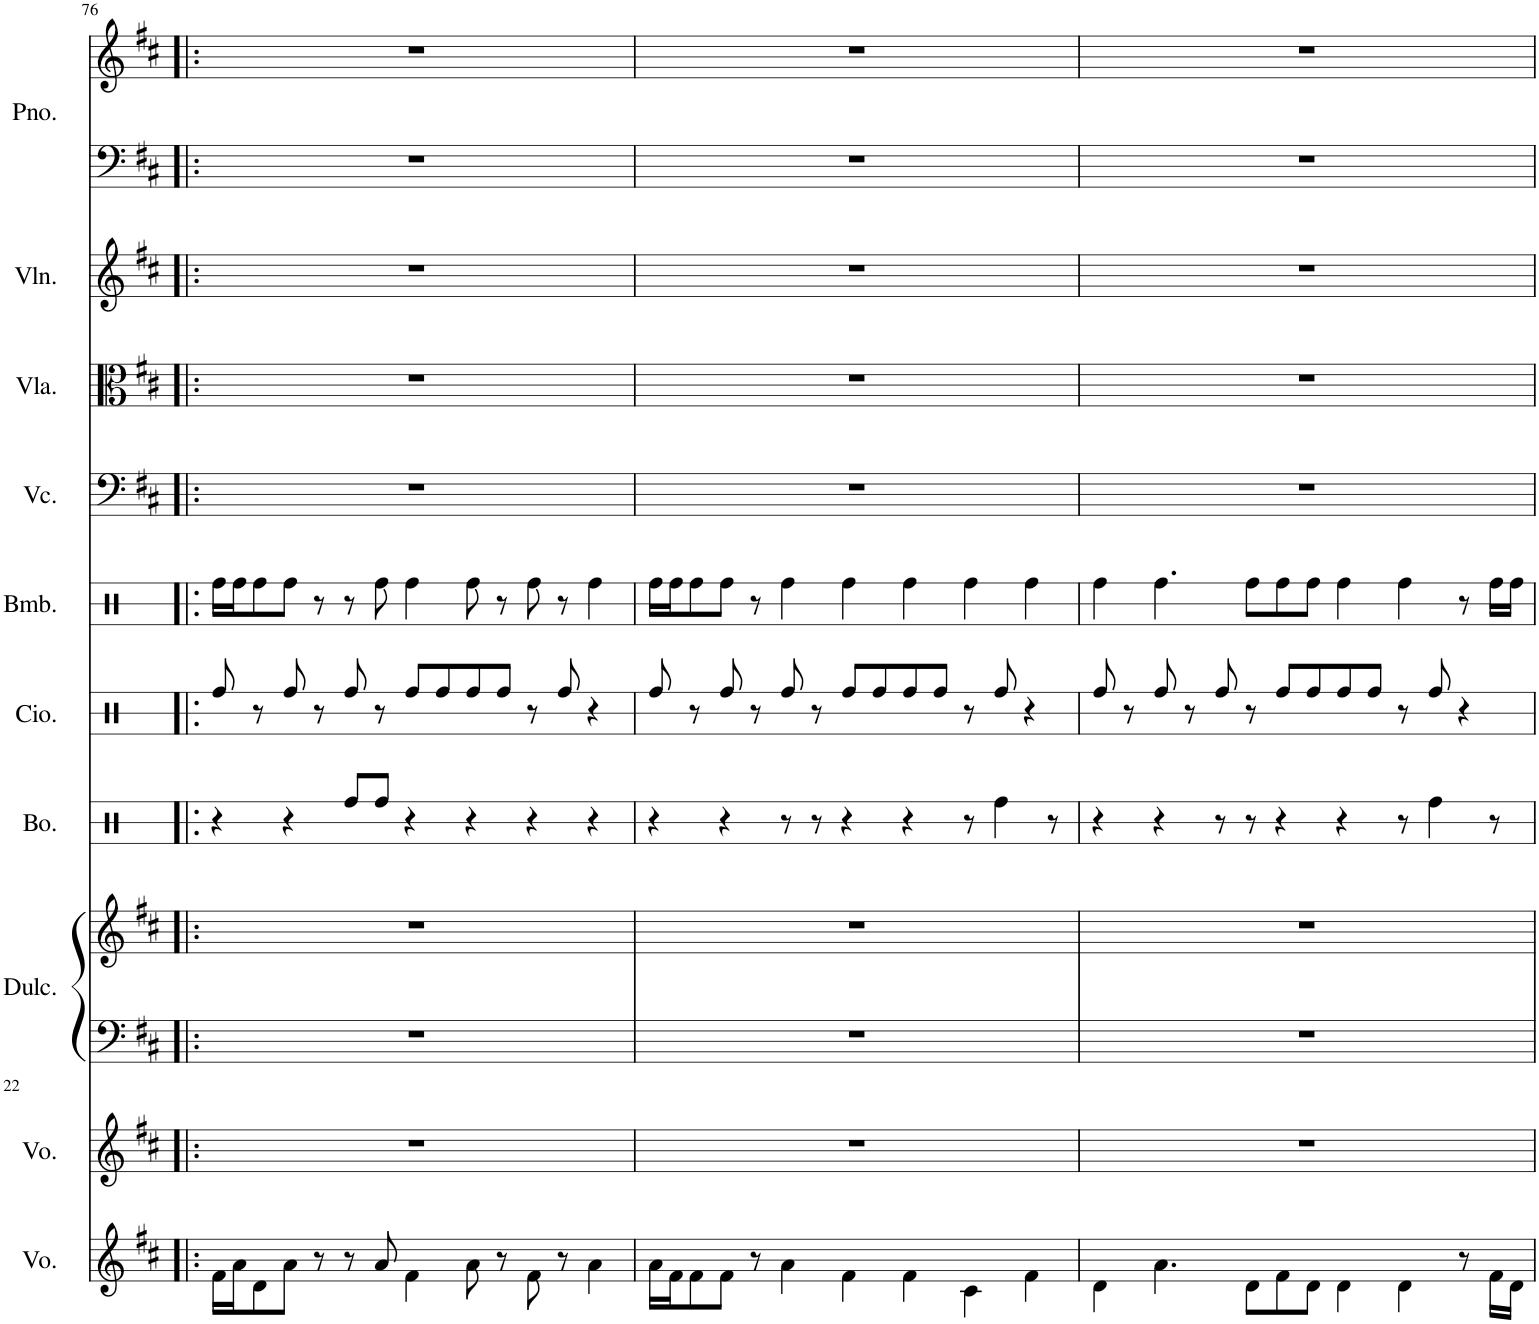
**kern	**kern	**kern	**kern	**kern	**kern	**kern	**kern	**kern	**kern	**kern	**kern
*part10	*part9	*part8	*part8	*part7	*part6	*part5	*part4	*part3	*part2	*part1	*part1
*staff12	*staff11	*staff10	*staff9	*staff8	*staff7	*staff6	*staff5	*staff4	*staff3	*staff2	*staff1
*I"Voz	*I"Voz	*I"Dulcémele	*	*I"Bongos	*I"Congas	*I"Bombo	*I"Violonchelo	*I"Viola	*I"Violín	*I"Piano	*
*I'Vo.	*I'Vo.	*I'Dulc.	*	*I'Bo.	*	*I'Bmb.	*I'Vc.	*I'Vla.	*I'Vln.	*I'Pno.	*
!!LO:PB:g=z
*clefG2	*clefG2	*clefF4	*clefG2	*clefX	*clefX	*clefX	*clefF4	*clefC3	*clefG2	*clefF4	*clefG2
*k[f#c#]	*k[f#c#]	*k[f#c#]	*k[f#c#]	*k[]	*k[]	*k[]	*k[f#c#]	*k[f#c#]	*k[f#c#]	*k[f#c#]	*k[f#c#]
*M7/4	*M7/4	*M7/4	*M7/4	*M7/4	*M7/4	*M7/4	*M7/4	*M7/4	*M7/4	*M7/4	*M7/4
=76!|:	=76!|:	=76!|:	=76!|:	=76!|:	=76!|:	=76!|:	=76!|:	=76!|:	=76!|:	=76!|:	=76!|:
16f#\LL	1..r	1..r	1..r	4r	8Rdd/	16Rdd\LL	1..r	1..r	1..r	1..r	1..r
16a\J	.	.	.	.	.	16Rdd\J	.	.	.	.	.
8d\	.	.	.	.	8r	8Rdd\	.	.	.	.	.
8a\J	.	.	.	4r	8Rdd/	8Rdd\J	.	.	.	.	.
8r	.	.	.	.	8r	8r	.	.	.	.	.
8r	.	.	.	8Rdd/L	8Rdd/	8r	.	.	.	.	.
8a/	.	.	.	8Rdd/J	8r	8Rdd\	.	.	.	.	.
4f#\	.	.	.	4r	8Rdd/L	4Rdd\	.	.	.	.	.
.	.	.	.	.	8Rdd/	.	.	.	.	.	.
8a\	.	.	.	4r	8Rdd/	8Rdd\	.	.	.	.	.
8r	.	.	.	.	8Rdd/J	8r	.	.	.	.	.
8f#\	.	.	.	4r	8r	8Rdd\	.	.	.	.	.
8r	.	.	.	.	8Rdd/	8r	.	.	.	.	.
4a\	.	.	.	4r	4r	4Rdd\	.	.	.	.	.
=77	=77	=77	=77	=77	=77	=77	=77	=77	=77	=77	=77
16a\LL	1..r	1..r	1..r	4r	8Rdd/	16Rdd\LL	1..r	1..r	1..r	1..r	1..r
16f#\J	.	.	.	.	.	16Rdd\J	.	.	.	.	.
8f#\	.	.	.	.	8r	8Rdd\	.	.	.	.	.
8f#\J	.	.	.	4r	8Rdd/	8Rdd\J	.	.	.	.	.
8r	.	.	.	.	8r	8r	.	.	.	.	.
4a\	.	.	.	8r	8Rdd/	4Rdd\	.	.	.	.	.
.	.	.	.	8r	8r	.	.	.	.	.	.
4f#\	.	.	.	4r	8Rdd/L	4Rdd\	.	.	.	.	.
.	.	.	.	.	8Rdd/	.	.	.	.	.	.
4f#\	.	.	.	4r	8Rdd/	4Rdd\	.	.	.	.	.
.	.	.	.	.	8Rdd/J	.	.	.	.	.	.
4c#\	.	.	.	8r	8r	4Rdd\	.	.	.	.	.
.	.	.	.	4Rdd\	8Rdd/	.	.	.	.	.	.
4f#\	.	.	.	.	4r	4Rdd\	.	.	.	.	.
.	.	.	.	8r	.	.	.	.	.	.	.
=78	=78	=78	=78	=78	=78	=78	=78	=78	=78	=78	=78
4d\	1..r	1..r	1..r	4r	8Rdd/	4Rdd\	1..r	1..r	1..r	1..r	1..r
.	.	.	.	.	8r	.	.	.	.	.	.
4.a\	.	.	.	4r	8Rdd/	4.Rdd\	.	.	.	.	.
.	.	.	.	.	8r	.	.	.	.	.	.
.	.	.	.	8r	8Rdd/	.	.	.	.	.	.
8d\L	.	.	.	8r	8r	8Rdd\L	.	.	.	.	.
8f#\	.	.	.	4r	8Rdd/L	8Rdd\	.	.	.	.	.
8d\J	.	.	.	.	8Rdd/	8Rdd\J	.	.	.	.	.
4d\	.	.	.	4r	8Rdd/	4Rdd\	.	.	.	.	.
.	.	.	.	.	8Rdd/J	.	.	.	.	.	.
4d\	.	.	.	8r	8r	4Rdd\	.	.	.	.	.
.	.	.	.	4Rdd\	8Rdd/	.	.	.	.	.	.
8r	.	.	.	.	4r	8r	.	.	.	.	.
16f#\LL	.	.	.	8r	.	16Rdd\LL	.	.	.	.	.
16d\JJ	.	.	.	.	.	16Rdd\JJ	.	.	.	.	.
=	=	=	=	=	=	=	=	=	=	=	=
*-	*-	*-	*-	*-	*-	*-	*-	*-	*-	*-	*-
